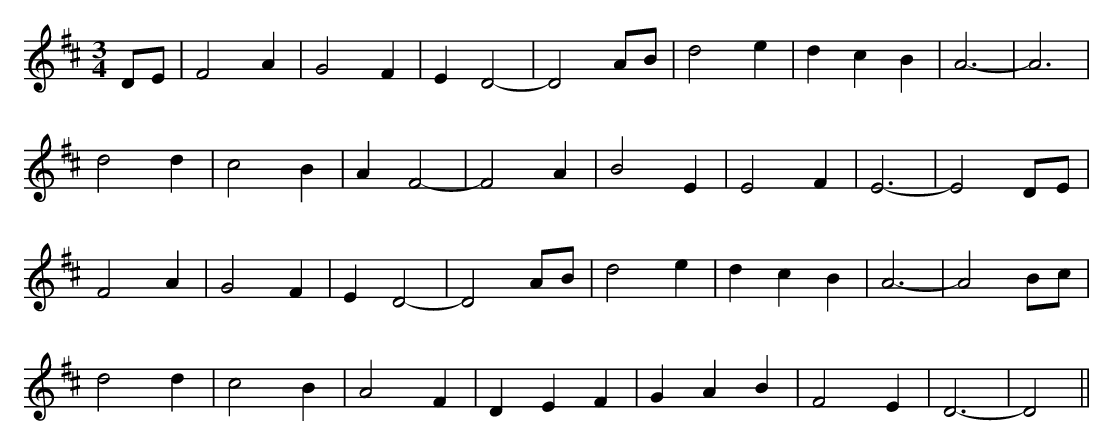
X:1
M:3/4
K:D
DE|F4A2|G4F2|E2D4-|D4AB|d4e2|d2c2B2|A6-|A6|
d4d2|c4B2|A2F4-|F4A2|B4E2|E4F2|E6-|E4DE|
F4A2|G4F2|E2D4-|D4AB|d4e2|d2c2B2|A6-|A4Bc|
d4d2|c4B2|A4F2|D2E2F2|G2A2B2|F4E2|D6-|D4||
